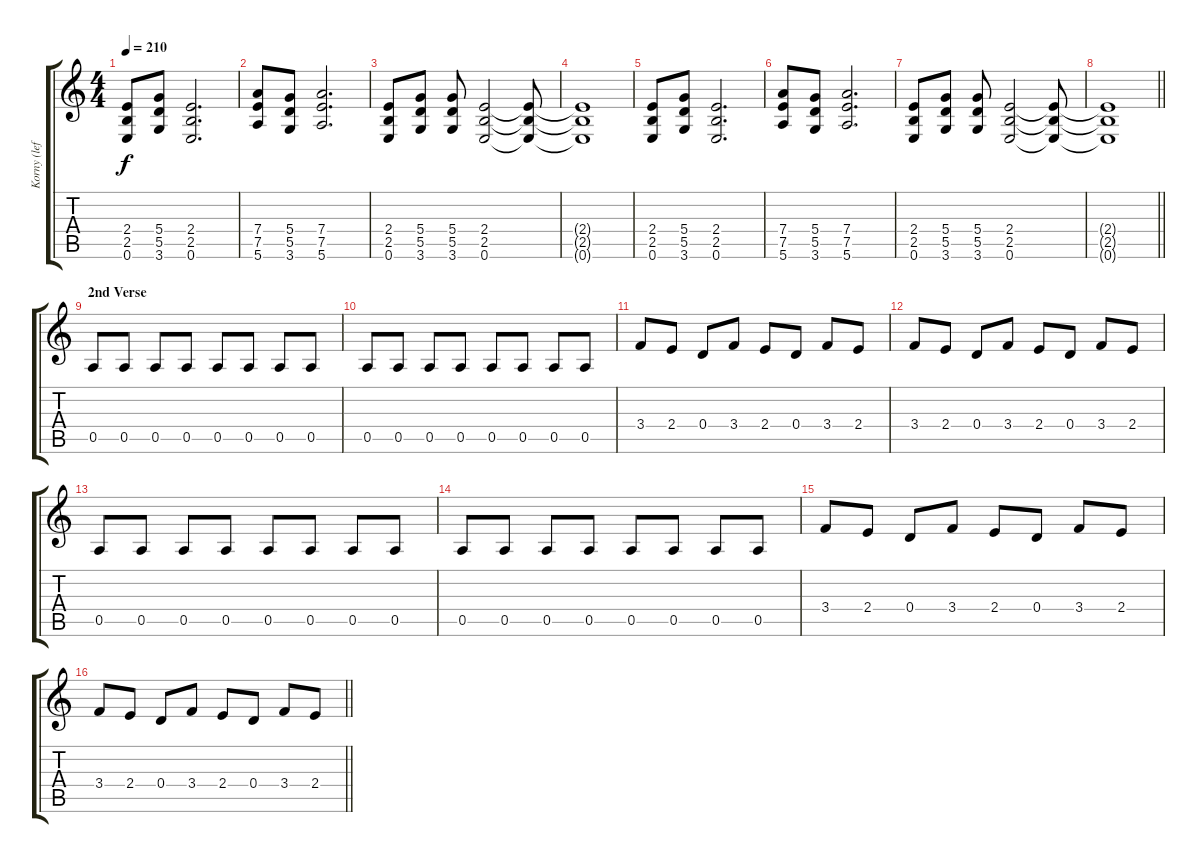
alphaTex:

\track ("Korny (left)" "Korny (lef") {instrument distortionguitar}
\staff {score tabs}
\tuning (E4 B3 G3 D3 A2 E2) {hide}
\ts (4 4)
\tempo 210
\clef g2
\ks c
(2.4 2.5 0.6).8{dy f} (5.4 5.5 3.6).8 (2.4 2.5 0.6).2{d} |
(7.4 7.5 5.6).8 (5.4 5.5 3.6).8 (7.4 7.5 5.6).2{d} |
(2.4 2.5 0.6).8 (5.4 5.5 3.6).8 (5.4 5.5 3.6).8 (2.4 2.5 0.6).2 (2.4{t} 2.5{t} 0.6{t}).8 |
(2.4{t} 2.5{t} 0.6{t}).1 |
(2.4 2.5 0.6).8 (5.4 5.5 3.6).8 (2.4 2.5 0.6).2{d} |
(7.4 7.5 5.6).8 (5.4 5.5 3.6).8 (7.4 7.5 5.6).2{d} |
(2.4 2.5 0.6).8 (5.4 5.5 3.6).8 (5.4 5.5 3.6).8 (2.4 2.5 0.6).2 (2.4{t} 2.5{t} 0.6{t}).8 |
\barLineRight lightlight
(2.4{t} 2.5{t} 0.6{t}).1 |
\section ("" "2nd Verse")
0.5.8 0.5.8 0.5.8 0.5.8 0.5.8 0.5.8 0.5.8 0.5.8 |
0.5.8 0.5.8 0.5.8 0.5.8 0.5.8 0.5.8 0.5.8 0.5.8 |
3.4.8 2.4.8 0.4.8 3.4.8 2.4.8 0.4.8 3.4.8 2.4.8 |
3.4.8 2.4.8 0.4.8 3.4.8 2.4.8 0.4.8 3.4.8 2.4.8 |
0.5.8 0.5.8 0.5.8 0.5.8 0.5.8 0.5.8 0.5.8 0.5.8 |
0.5.8 0.5.8 0.5.8 0.5.8 0.5.8 0.5.8 0.5.8 0.5.8 |
3.4.8 2.4.8 0.4.8 3.4.8 2.4.8 0.4.8 3.4.8 2.4.8 |
\barLineRight lightlight
3.4.8 2.4.8 0.4.8 3.4.8 2.4.8 0.4.8 3.4.8 2.4.8
